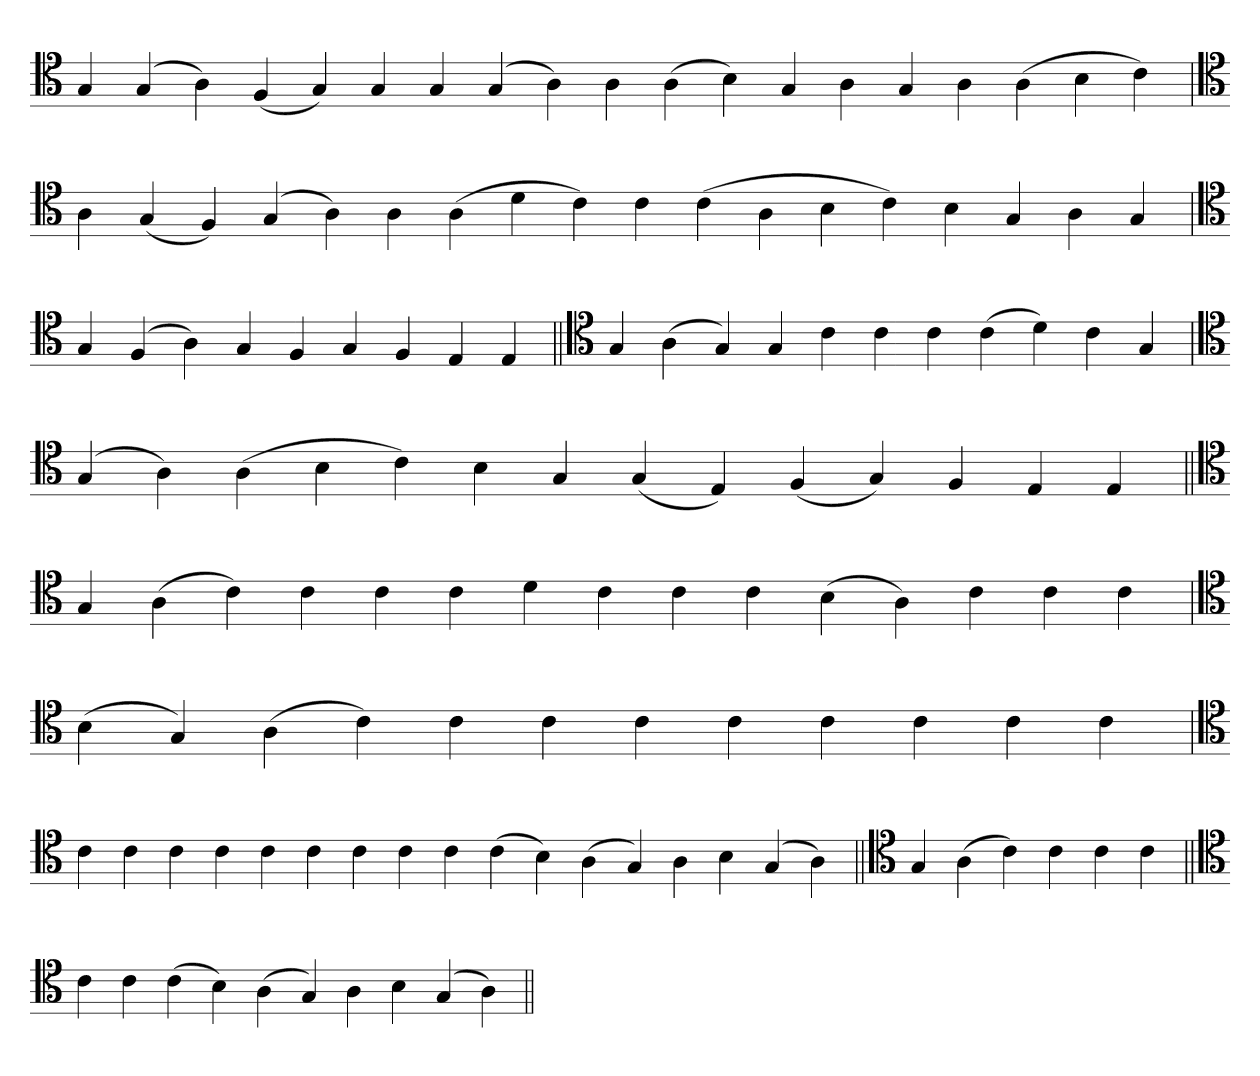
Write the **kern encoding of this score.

**kern
*part1
*staff1
*clefC4
=
4G
(4G
4A)
(4F
4G)
4G
4G
(4G
4A)
4A
(4A
4B)
4G
4A
4G
4A
(4A
4B
4c)
='
*clefC4
4A
(4G
4F)
(4G
4A)
4A
(4A
4d
4c)
4c
(4c
4A
4B
4c)
4B
4G
4A
4G
=`
*clefC4
4G
(4F
4A)
4G
4F
4G
4F
4E
4E
=||
*clefC4
4G
(4A
4G)
4G
4c
4c
4c
(4c
4d)
4c
4G
=`
*clefC4
(4G
4A)
(4A
4B
4c)
4B
4G
(4G
4E)
(4F
4G)
4F
4E
4E
=||
*clefC4
4G
(4A
4c)
4c
4c
4c
4d
4c
4c
4c
(4B
4A)
4c
4c
4c
=
*clefC4
(4B
4G)
(4A
4c)
4c
4c
4c
4c
4c
4c
4c
4c
=`
*clefC4
4c
4c
4c
4c
4c
4c
4c
4c
4c
(4c
4B)
(4A
4G)
4A
4B
(4G
4A)
=||
*clefC4
4G
(4A
4c)
4c
4c
4c
=||
*clefC4
4c
4c
(4c
4B)
(4A
4G)
4A
4B
(4G
4A)
=||
*-
